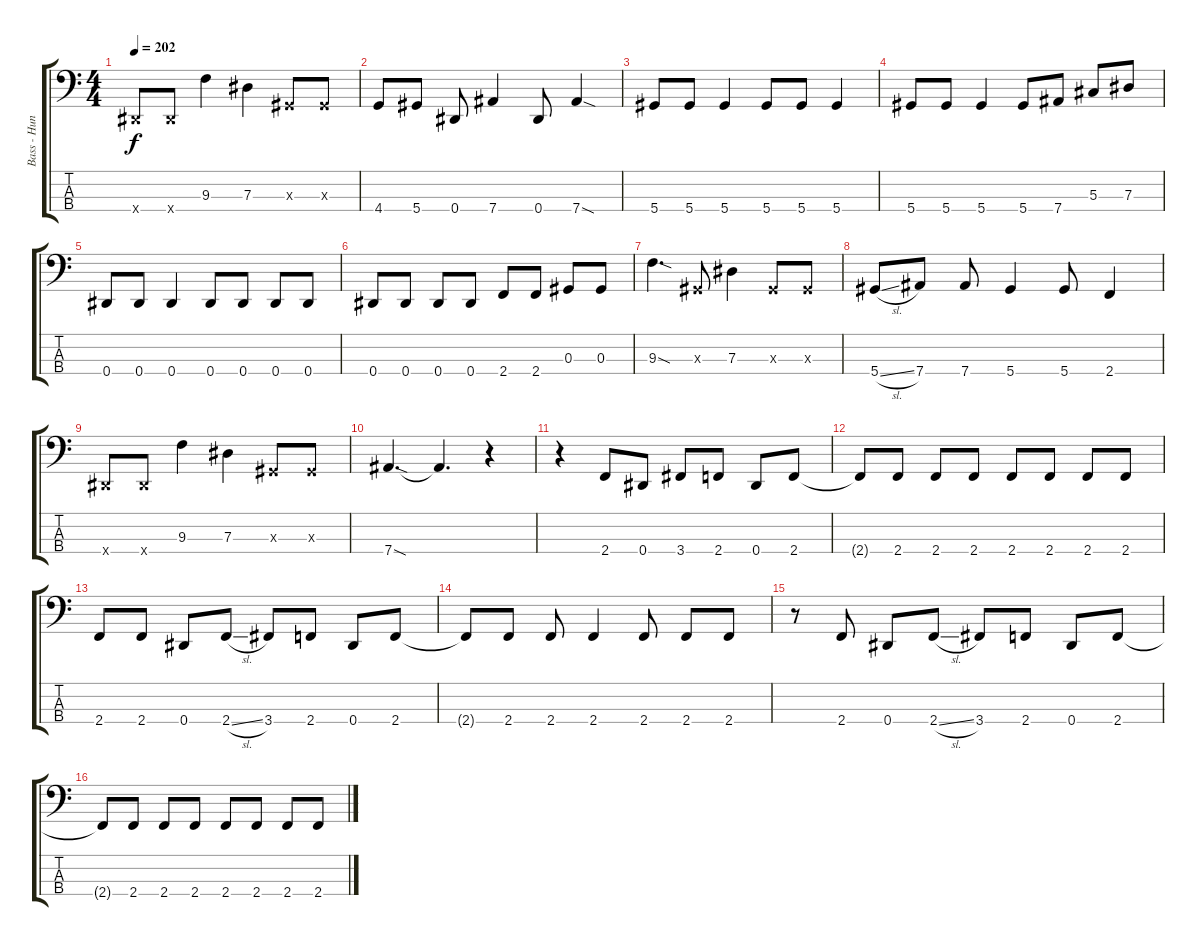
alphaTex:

\track ("Bass - Hunter" "Bass - Hun") {instrument electricbasspick}
\staff {score tabs}
\tuning (Gb2 Db2 Ab1 Eb1) {hide}
\ts (4 4)
\tempo 202
\clef f4
\ks c
0.4{x}.8{dy f} 0.4{x}.8 9.3.4 7.3.4 0.3{x}.8 0.3{x}.8 |
4.4.8 5.4.8 0.4.8 7.4.4 0.4.8 7.4{sod}.4 |
5.4.8 5.4.8 5.4.4 5.4.8 5.4.8 5.4.4 |
5.4.8 5.4.8 5.4.4 5.4.8 7.4.8 5.3.8 7.3.8 |
0.4.8 0.4.8 0.4.4 0.4.8 0.4.8 0.4.8 0.4.8 |
0.4.8 0.4.8 0.4.8 0.4.8 2.4.8 2.4.8 0.3.8 0.3.8 |
9.3{sod}.4{d} 0.3{x}.8 7.3.4 0.3{x}.8 0.3{x}.8 |
5.4{sl}.8 7.4.8 7.4.8 5.4.4 5.4.8 2.4.4 |
0.4{x}.8 0.4{x}.8 9.3.4 7.3.4 0.3{x}.8 0.3{x}.8 |
7.4{sod}.4{d} 7.4{t}.4{d} r.4 |
r.4 2.4.8 0.4.8 3.4.8 2.4.8 0.4.8 2.4.8 |
2.4{t}.8 2.4.8 2.4.8 2.4.8 2.4.8 2.4.8 2.4.8 2.4.8 |
2.4.8 2.4.8 0.4.8 2.4{sl}.8 3.4.8 2.4.8 0.4.8 2.4.8 |
2.4{t}.8 2.4.8 2.4.8 2.4.4 2.4.8 2.4.8 2.4.8 |
r.8 2.4.8 0.4.8 2.4{sl}.8 3.4.8 2.4.8 0.4.8 2.4.8 |
2.4{t}.8 2.4.8 2.4.8 2.4.8 2.4.8 2.4.8 2.4.8 2.4.8
